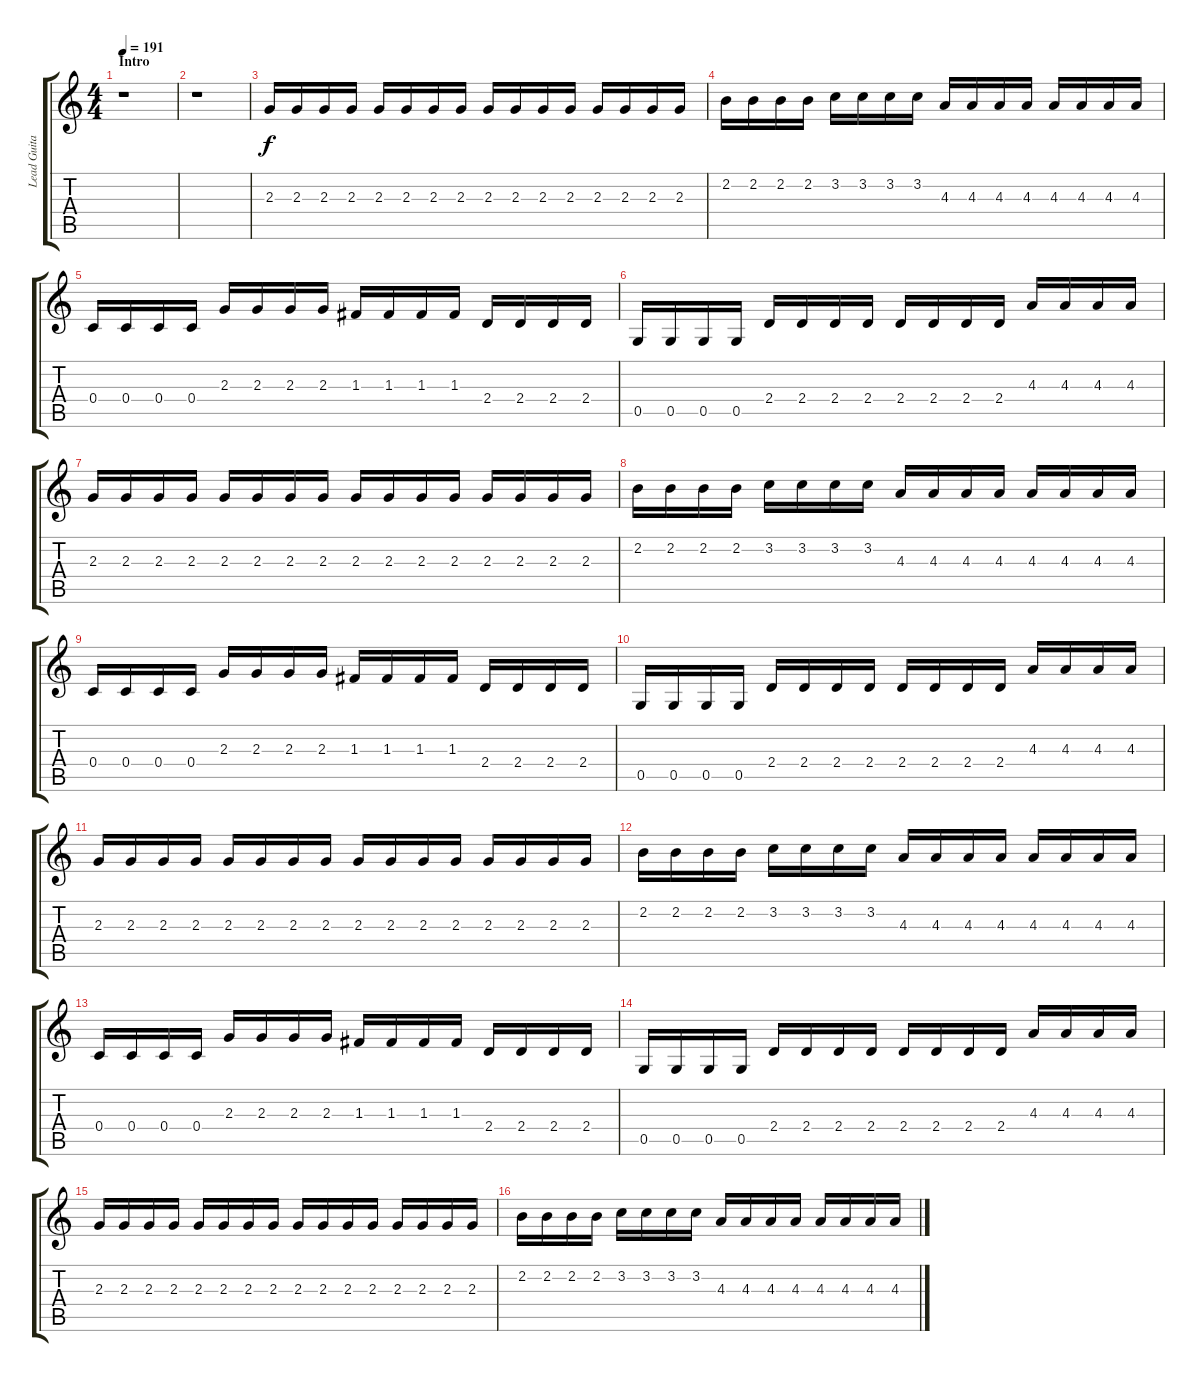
\track ("Lead Guitar" "Lead Guita") {instrument distortionguitar}
\staff {score tabs}
\tuning (D4 A3 F3 C3 G2 D2) {hide}
\ts (4 4)
\section ("" "Intro")
\tempo 191
\clef g2
\ks c
r.1{dy f instrument distortionguitar} |
r.1 |
2.3.16 2.3.16 2.3.16 2.3.16 2.3.16 2.3.16 2.3.16 2.3.16 2.3.16 2.3.16 2.3.16 2.3.16 2.3.16 2.3.16 2.3.16 2.3.16 |
2.2.16 2.2.16 2.2.16 2.2.16 3.2.16 3.2.16 3.2.16 3.2.16 4.3.16 4.3.16 4.3.16 4.3.16 4.3.16 4.3.16 4.3.16 4.3.16 |
0.4.16 0.4.16 0.4.16 0.4.16 2.3.16 2.3.16 2.3.16 2.3.16 1.3.16 1.3.16 1.3.16 1.3.16 2.4.16 2.4.16 2.4.16 2.4.16 |
0.5.16 0.5.16 0.5.16 0.5.16 2.4.16 2.4.16 2.4.16 2.4.16 2.4.16 2.4.16 2.4.16 2.4.16 4.3.16 4.3.16 4.3.16 4.3.16 |
2.3.16 2.3.16 2.3.16 2.3.16 2.3.16 2.3.16 2.3.16 2.3.16 2.3.16 2.3.16 2.3.16 2.3.16 2.3.16 2.3.16 2.3.16 2.3.16 |
2.2.16 2.2.16 2.2.16 2.2.16 3.2.16 3.2.16 3.2.16 3.2.16 4.3.16 4.3.16 4.3.16 4.3.16 4.3.16 4.3.16 4.3.16 4.3.16 |
0.4.16 0.4.16 0.4.16 0.4.16 2.3.16 2.3.16 2.3.16 2.3.16 1.3.16 1.3.16 1.3.16 1.3.16 2.4.16 2.4.16 2.4.16 2.4.16 |
0.5.16 0.5.16 0.5.16 0.5.16 2.4.16 2.4.16 2.4.16 2.4.16 2.4.16 2.4.16 2.4.16 2.4.16 4.3.16 4.3.16 4.3.16 4.3.16 |
2.3.16 2.3.16 2.3.16 2.3.16 2.3.16 2.3.16 2.3.16 2.3.16 2.3.16 2.3.16 2.3.16 2.3.16 2.3.16 2.3.16 2.3.16 2.3.16 |
2.2.16 2.2.16 2.2.16 2.2.16 3.2.16 3.2.16 3.2.16 3.2.16 4.3.16 4.3.16 4.3.16 4.3.16 4.3.16 4.3.16 4.3.16 4.3.16 |
0.4.16 0.4.16 0.4.16 0.4.16 2.3.16 2.3.16 2.3.16 2.3.16 1.3.16 1.3.16 1.3.16 1.3.16 2.4.16 2.4.16 2.4.16 2.4.16 |
0.5.16 0.5.16 0.5.16 0.5.16 2.4.16 2.4.16 2.4.16 2.4.16 2.4.16 2.4.16 2.4.16 2.4.16 4.3.16 4.3.16 4.3.16 4.3.16 |
2.3.16 2.3.16 2.3.16 2.3.16 2.3.16 2.3.16 2.3.16 2.3.16 2.3.16 2.3.16 2.3.16 2.3.16 2.3.16 2.3.16 2.3.16 2.3.16 |
2.2.16 2.2.16 2.2.16 2.2.16 3.2.16 3.2.16 3.2.16 3.2.16 4.3.16 4.3.16 4.3.16 4.3.16 4.3.16 4.3.16 4.3.16 4.3.16
